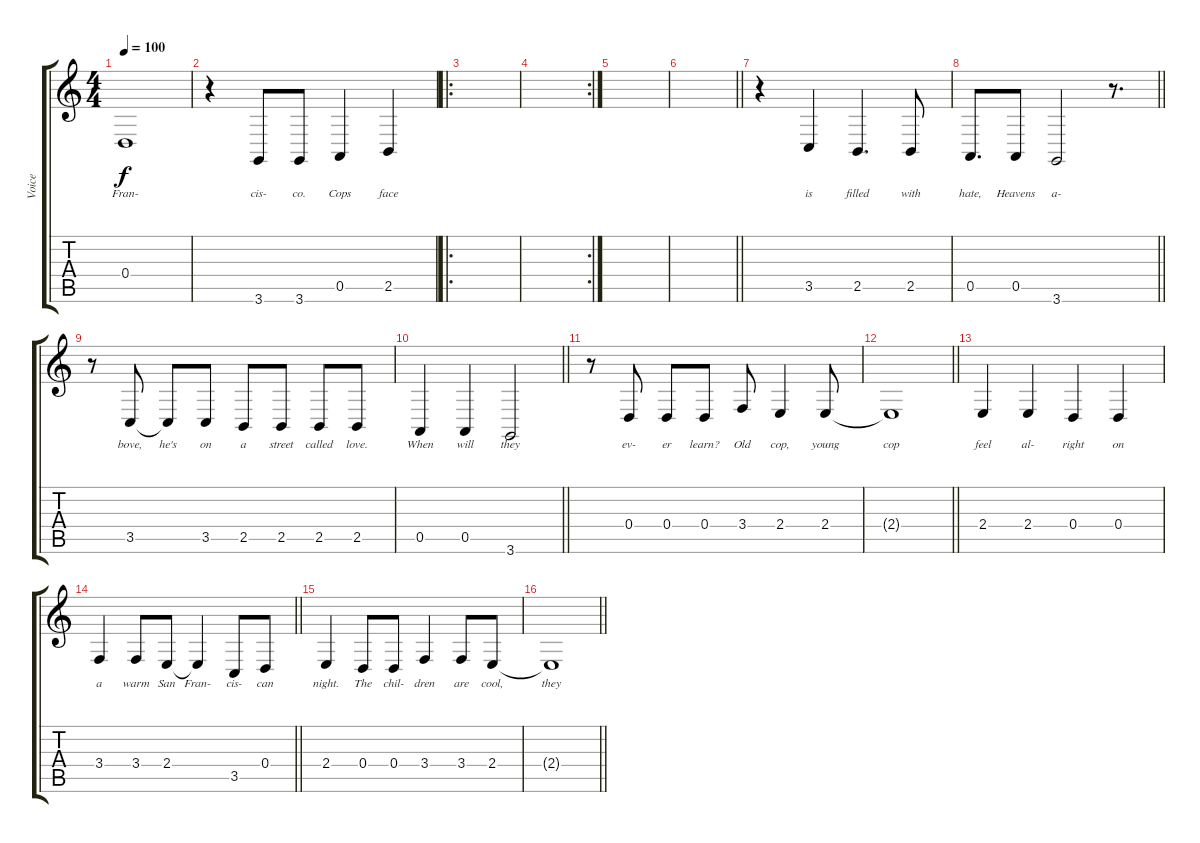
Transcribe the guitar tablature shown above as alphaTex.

\track ("Voice" "Voice") {instrument choiraahs}
\staff {score tabs}
\tuning (E4 B3 G3 D3 A2 E2) {hide}
\ts (4 4)
\tempo 100
\clef g2
\ks c
0.4.1{lyrics (0 "Fran-") lyrics (1 "") lyrics (2 "") lyrics (3 "") lyrics (4 "") dy f} |
r.4 3.6.8{lyrics (0 "cis-") lyrics (1 "") lyrics (2 "") lyrics (3 "") lyrics (4 "")} 3.6.8{lyrics (0 "co.") lyrics (1 "") lyrics (2 "") lyrics (3 "") lyrics (4 "")} 0.5.4{lyrics (0 "Cops") lyrics (1 "") lyrics (2 "") lyrics (3 "") lyrics (4 "")} 2.5.4{lyrics (0 "face") lyrics (1 "") lyrics (2 "") lyrics (3 "") lyrics (4 "")} |
\ro
|
\rc 2
|
|
\barLineRight lightlight
|
r.4 3.5.4{lyrics (0 "is") lyrics (1 "") lyrics (2 "") lyrics (3 "") lyrics (4 "")} 2.5.4{d lyrics (0 "filled") lyrics (1 "") lyrics (2 "") lyrics (3 "") lyrics (4 "")} 2.5.8{lyrics (0 "with") lyrics (1 "") lyrics (2 "") lyrics (3 "") lyrics (4 "")} |
\barLineRight lightlight
0.5.8{d lyrics (0 "hate,") lyrics (1 "") lyrics (2 "") lyrics (3 "") lyrics (4 "")} 0.5.8{lyrics (0 "Heavens") lyrics (1 "") lyrics (2 "") lyrics (3 "") lyrics (4 "")} 3.6.2{lyrics (0 "a-") lyrics (1 "") lyrics (2 "") lyrics (3 "") lyrics (4 "")} r.8{d} |
r.8 3.5.8{lyrics (0 "bove,") lyrics (1 "") lyrics (2 "") lyrics (3 "") lyrics (4 "")} 3.5{t}.8{lyrics (0 "he's") lyrics (1 "") lyrics (2 "") lyrics (3 "") lyrics (4 "")} 3.5.8{lyrics (0 "on") lyrics (1 "") lyrics (2 "") lyrics (3 "") lyrics (4 "")} 2.5.8{lyrics (0 "a") lyrics (1 "") lyrics (2 "") lyrics (3 "") lyrics (4 "")} 2.5.8{lyrics (0 "street") lyrics (1 "") lyrics (2 "") lyrics (3 "") lyrics (4 "")} 2.5.8{lyrics (0 "called") lyrics (1 "") lyrics (2 "") lyrics (3 "") lyrics (4 "")} 2.5.8{lyrics (0 "love.") lyrics (1 "") lyrics (2 "") lyrics (3 "") lyrics (4 "")} |
\barLineRight lightlight
0.5.4{lyrics (0 "When") lyrics (1 "") lyrics (2 "") lyrics (3 "") lyrics (4 "")} 0.5.4{lyrics (0 "will") lyrics (1 "") lyrics (2 "") lyrics (3 "") lyrics (4 "")} 3.6.2{lyrics (0 "they") lyrics (1 "") lyrics (2 "") lyrics (3 "") lyrics (4 "")} |
r.8 0.4.8{lyrics (0 "ev-") lyrics (1 "") lyrics (2 "") lyrics (3 "") lyrics (4 "")} 0.4.8{lyrics (0 "er") lyrics (1 "") lyrics (2 "") lyrics (3 "") lyrics (4 "")} 0.4.8{lyrics (0 "learn?") lyrics (1 "") lyrics (2 "") lyrics (3 "") lyrics (4 "")} 3.4.8{lyrics (0 "Old") lyrics (1 "") lyrics (2 "") lyrics (3 "") lyrics (4 "")} 2.4.4{lyrics (0 "cop,") lyrics (1 "") lyrics (2 "") lyrics (3 "") lyrics (4 "")} 2.4.8{lyrics (0 "young") lyrics (1 "") lyrics (2 "") lyrics (3 "") lyrics (4 "")} |
\barLineRight lightlight
2.4{t}.1{lyrics (0 "cop") lyrics (1 "") lyrics (2 "") lyrics (3 "") lyrics (4 "")} |
2.4.4{lyrics (0 "feel") lyrics (1 "") lyrics (2 "") lyrics (3 "") lyrics (4 "")} 2.4.4{lyrics (0 "al-") lyrics (1 "") lyrics (2 "") lyrics (3 "") lyrics (4 "")} 0.4.4{lyrics (0 "right") lyrics (1 "") lyrics (2 "") lyrics (3 "") lyrics (4 "")} 0.4.4{lyrics (0 "on") lyrics (1 "") lyrics (2 "") lyrics (3 "") lyrics (4 "")} |
\barLineRight lightlight
3.4.4{lyrics (0 "a") lyrics (1 "") lyrics (2 "") lyrics (3 "") lyrics (4 "")} 3.4.8{lyrics (0 "warm") lyrics (1 "") lyrics (2 "") lyrics (3 "") lyrics (4 "")} 2.4.8{lyrics (0 "San") lyrics (1 "") lyrics (2 "") lyrics (3 "") lyrics (4 "")} 2.4{t}.4{lyrics (0 "Fran-") lyrics (1 "") lyrics (2 "") lyrics (3 "") lyrics (4 "")} 3.5.8{lyrics (0 "cis-") lyrics (1 "") lyrics (2 "") lyrics (3 "") lyrics (4 "")} 0.4.8{lyrics (0 "can") lyrics (1 "") lyrics (2 "") lyrics (3 "") lyrics (4 "")} |
2.4.4{lyrics (0 "night.") lyrics (1 "") lyrics (2 "") lyrics (3 "") lyrics (4 "")} 0.4.8{lyrics (0 "The") lyrics (1 "") lyrics (2 "") lyrics (3 "") lyrics (4 "")} 0.4.8{lyrics (0 "chil-") lyrics (1 "") lyrics (2 "") lyrics (3 "") lyrics (4 "")} 3.4.4{lyrics (0 "dren") lyrics (1 "") lyrics (2 "") lyrics (3 "") lyrics (4 "")} 3.4.8{lyrics (0 "are") lyrics (1 "") lyrics (2 "") lyrics (3 "") lyrics (4 "")} 2.4.8{lyrics (0 "cool,") lyrics (1 "") lyrics (2 "") lyrics (3 "") lyrics (4 "")} |
\barLineRight lightlight
2.4{t}.1{lyrics (0 "they") lyrics (1 "") lyrics (2 "") lyrics (3 "") lyrics (4 "")}
